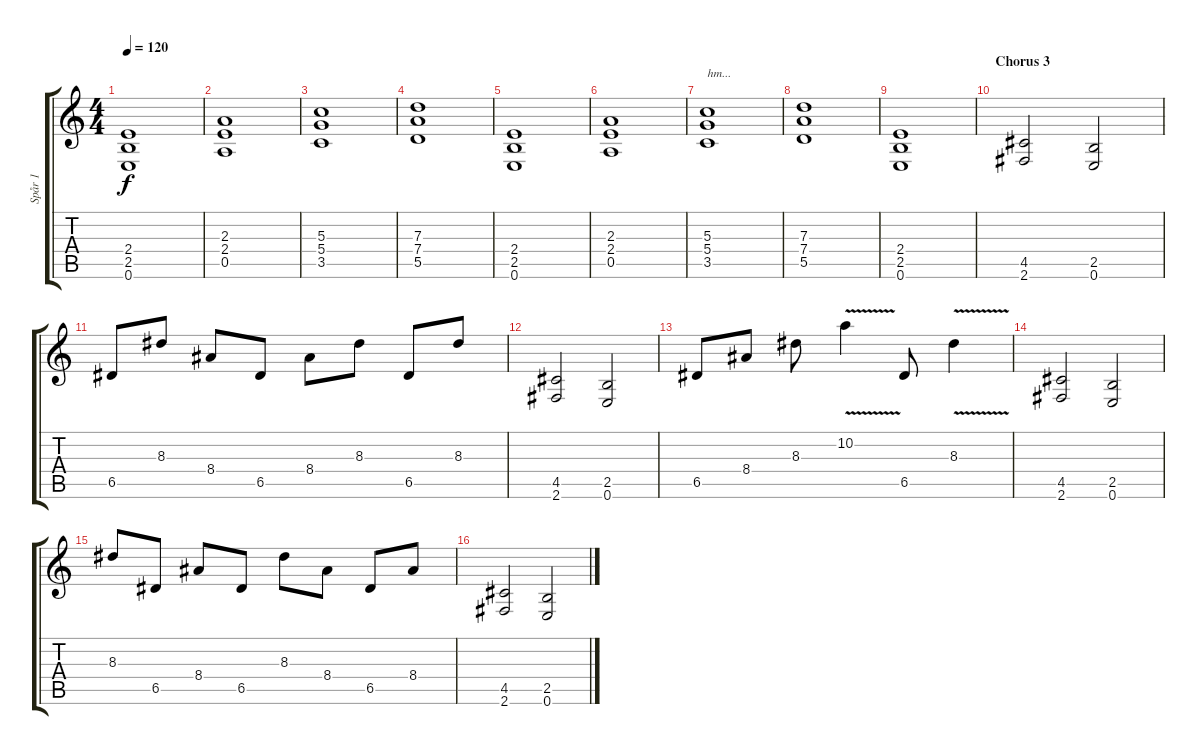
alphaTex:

\track ("Spår 1" "Spår 1") {instrument overdrivenguitar}
\staff {score tabs}
\tuning (E4 B3 G3 D3 A2 E2) {hide}
\ts (4 4)
\tempo 120
\clef g2
\ks c
(2.4 2.5 0.6).1{dy f} |
(2.3 2.4 0.5).1 |
(5.3 5.4 3.5).1 |
(7.3 7.4 5.5).1 |
(2.4 2.5 0.6).1 |
(2.3 2.4 0.5).1 |
(5.3 5.4 3.5).1{txt "hm..."} |
(7.3 7.4 5.5).1 |
(2.4 2.5 0.6).1 |
\section ("" "Chorus 3")
(4.5 2.6).2 (2.5 0.6).2 |
6.5.8 8.3.8 8.4.8 6.5.8 8.4.8 8.3.8 6.5.8 8.3.8 |
(4.5 2.6).2 (2.5 0.6).2 |
6.5.8 8.4.8 8.3.8 10.2{v}.4 6.5.8 8.3{v}.4 |
(4.5 2.6).2 (2.5 0.6).2 |
8.3.8 6.5.8 8.4.8 6.5.8 8.3.8 8.4.8 6.5.8 8.4.8 |
(4.5 2.6).2 (2.5 0.6).2
